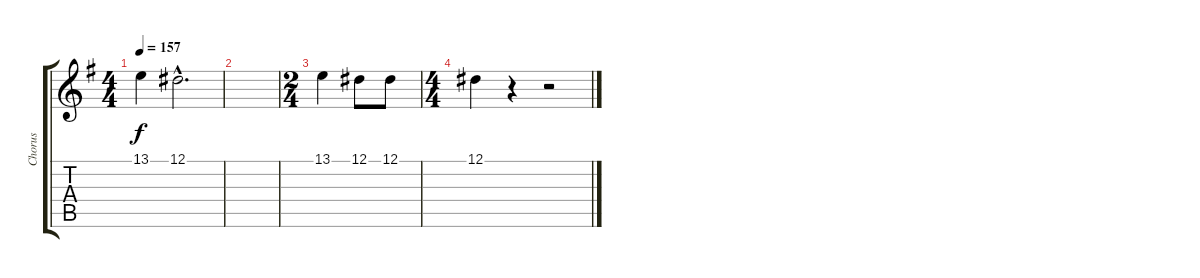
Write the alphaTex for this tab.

\track ("Chorus" "Chorus") {instrument lead1square}
\staff {score tabs}
\tuning (Eb4 Bb3 Gb3 Db3 Ab2 Eb2) {hide}
\ts (4 4)
\tempo 157
\clef g2
\ks eminor
13.1.4{dy f} 12.1{hac}.2{d} |
|
\ts (2 4)
13.1.4 12.1.8 12.1.8 |
\ts (4 4)
12.1.4 r.4 r.2
